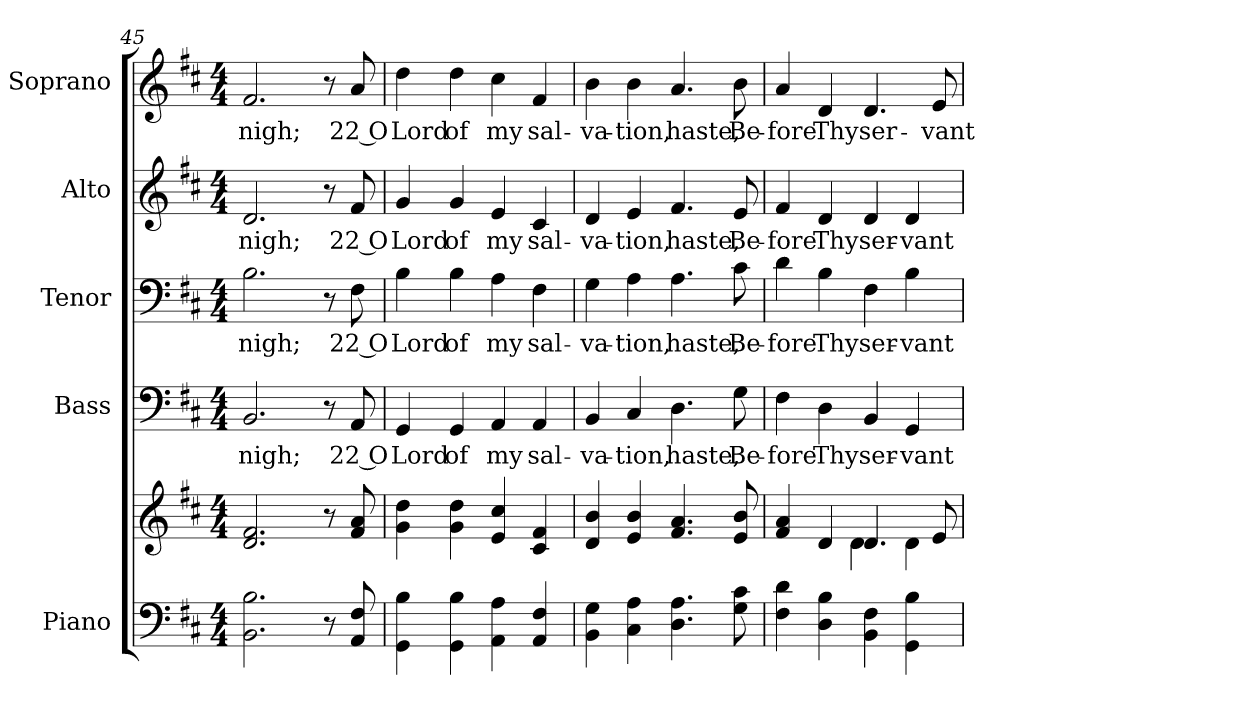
**kern	**kern	**kern	**text	**kern	**text	**kern	**text	**kern	**text
*part5	*part5	*part4	*part4	*part3	*part3	*part2	*part2	*part1	*part1
*staff6	*staff5	*staff4	*staff4	*staff3	*staff3	*staff2	*staff2	*staff1	*staff1
*I"Piano	*	*I"Bass	*	*I"Tenor	*	*I"Alto	*	*I"Soprano	*
*I'Pno.	*	*I'B.	*	*I'T.	*	*I'A.	*	*I'S.	*
*clefF4	*clefG2	*clefF4	*	*clefF4	*	*clefG2	*	*clefG2	*
*k[f#c#]	*k[f#c#]	*k[f#c#]	*	*k[f#c#]	*	*k[f#c#]	*	*k[f#c#]	*
*D:	*D:	*D:	*	*D:	*	*D:	*	*D:	*
*M4/4	*M4/4	*M4/4	*	*M4/4	*	*M4/4	*	*M4/4	*
=45	=45	=45	=45	=45	=45	=45	=45	=45	=45
!	!	!	!LO:LY:b:color=#000000	!	!	!	!	!	!
!	!	!	!	!	!LO:LY:b:color=#000000	!	!	!	!
!	!	!	!	!	!	!	!LO:LY:b:color=#000000	!	!
!	!	!	!	!	!	!	!	!	!LO:LY:b:color=#000000
2.BBi\ 2.Bi	2.di/ 2.f#i	2.BBi/	nigh;	2.Bi\	nigh;	2.di/	nigh;	2.f#i/	nigh;
8r	8r	8r	.	8r	.	8r	.	8r	.
!	!	!	!LO:LY:b:color=#000000	!	!	!	!	!	!
!	!	!	!	!	!LO:LY:b:color=#000000	!	!	!	!
!	!	!	!	!	!	!	!LO:LY:b:color=#000000	!	!
!	!	!	!	!	!	!	!	!	!LO:LY:b:color=#000000
8AAi/ 8F#i	8f#i/ 8ai	8AAi/	22 O	8F#i\	22 O	8f#i/	22 O	8ai/	22 O
!!LO:PB:g=z
=46	=46	=46	=46	=46	=46	=46	=46	=46	=46
!	!	!	!LO:LY:b:color=#000000	!	!	!	!	!	!
!	!	!	!	!	!LO:LY:b:color=#000000	!	!	!	!
!	!	!	!	!	!	!	!LO:LY:b:color=#000000	!	!
!	!	!	!	!	!	!	!	!	!LO:LY:b:color=#000000
4GGi\ 4Bi	4gi\ 4ddi	4GGi/	Lord	4Bi\	Lord	4gi/	Lord	4ddi\	Lord
!	!	!	!LO:LY:b:color=#000000	!	!	!	!	!	!
!	!	!	!	!	!LO:LY:b:color=#000000	!	!	!	!
!	!	!	!	!	!	!	!LO:LY:b:color=#000000	!	!
!	!	!	!	!	!	!	!	!	!LO:LY:b:color=#000000
4GGi\ 4Bi	4gi\ 4ddi	4GGi/	of	4Bi\	of	4gi/	of	4ddi\	of
!	!	!	!LO:LY:b:color=#000000	!	!	!	!	!	!
!	!	!	!	!	!LO:LY:b:color=#000000	!	!	!	!
!	!	!	!	!	!	!	!LO:LY:b:color=#000000	!	!
!	!	!	!	!	!	!	!	!	!LO:LY:b:color=#000000
4AAi\ 4Ai	4ei/ 4cc#i	4AAi/	my	4Ai\	my	4ei/	my	4cc#i\	my
!	!	!	!LO:LY:b:color=#000000	!	!	!	!	!	!
!	!	!	!	!	!LO:LY:b:color=#000000	!	!	!	!
!	!	!	!	!	!	!	!LO:LY:b:color=#000000	!	!
!	!	!	!	!	!	!	!	!	!LO:LY:b:color=#000000
4AAi/ 4F#i	4c#i/ 4f#i	4AAi/	sal-	4F#i\	sal-	4c#i/	sal-	4f#i/	sal-
=47	=47	=47	=47	=47	=47	=47	=47	=47	=47
!	!	!	!LO:LY:b:color=#000000	!	!	!	!	!	!
!	!	!	!	!	!LO:LY:b:color=#000000	!	!	!	!
!	!	!	!	!	!	!	!LO:LY:b:color=#000000	!	!
!	!	!	!	!	!	!	!	!	!LO:LY:b:color=#000000
4BBi\ 4Gi	4di/ 4bi	4BBi/	-va-	4Gi\	-va-	4di/	-va-	4bi\	-va-
!	!	!	!LO:LY:b:color=#000000	!	!	!	!	!	!
!	!	!	!	!	!LO:LY:b:color=#000000	!	!	!	!
!	!	!	!	!	!	!	!LO:LY:b:color=#000000	!	!
!	!	!	!	!	!	!	!	!	!LO:LY:b:color=#000000
4C#i\ 4Ai	4ei/ 4bi	4C#i/	-tion,	4Ai\	-tion,	4ei/	-tion,	4bi\	-tion,
!	!	!	!LO:LY:b:color=#000000	!	!	!	!	!	!
!	!	!	!	!	!LO:LY:b:color=#000000	!	!	!	!
!	!	!	!	!	!	!	!LO:LY:b:color=#000000	!	!
!	!	!	!	!	!	!	!	!	!LO:LY:b:color=#000000
4.Di\ 4.Ai	4.f#i/ 4.ai	4.Di\	haste,	4.Ai\	haste,	4.f#i/	haste,	4.ai/	haste,
!	!	!	!LO:LY:b:color=#000000	!	!	!	!	!	!
!	!	!	!	!	!LO:LY:b:color=#000000	!	!	!	!
!	!	!	!	!	!	!	!LO:LY:b:color=#000000	!	!
!	!	!	!	!	!	!	!	!	!LO:LY:b:color=#000000
8Gi\ 8c#i	8ei/ 8bi	8Gi\	Be-	8c#i\	Be-	8ei/	Be-	8bi\	Be-
=48	=48	=48	=48	=48	=48	=48	=48	=48	=48
*	*^	*	*	*	*	*	*	*	*
!	!	!	!	!LO:LY:b:color=#000000	!	!	!	!	!	!
!	!	!	!	!	!	!LO:LY:b:color=#000000	!	!	!	!
!	!	!	!	!	!	!	!	!LO:LY:b:color=#000000	!	!
!	!	!	!	!	!	!	!	!	!	!LO:LY:b:color=#000000
4F#i\ 4di	4f#i/ 4ai	2ryy	4F#i\	-fore	4di\	-fore	4f#i/	-fore	4ai/	-fore
!	!	!	!	!LO:LY:b:color=#000000	!	!	!	!	!	!
!	!	!	!	!	!	!LO:LY:b:color=#000000	!	!	!	!
!	!	!	!	!	!	!	!	!LO:LY:b:color=#000000	!	!
!	!	!	!	!	!	!	!	!	!	!LO:LY:b:color=#000000
4Di\ 4Bi	4di/	.	4Di\	Thy	4Bi\	Thy	4di/	Thy	4di/	Thy
!	!	!	!	!LO:LY:b:color=#000000	!	!	!	!	!	!
!	!	!	!	!	!	!LO:LY:b:color=#000000	!	!	!	!
!	!	!	!	!	!	!	!	!LO:LY:b:color=#000000	!	!
!	!	!	!	!	!	!	!	!	!	!LO:LY:b:color=#000000
4BBi\ 4F#i	4.di/	4di\	4BBi/	ser-	4F#i\	ser-	4di/	ser-	4.di/	ser-
!	!	!	!	!LO:LY:b:color=#000000	!	!	!	!	!	!
!	!	!	!	!	!	!LO:LY:b:color=#000000	!	!	!	!
!	!	!	!	!	!	!	!	!LO:LY:b:color=#000000	!	!
4GGi\ 4Bi	.	4di\	4GGi/	-vant	4Bi\	-vant	4di/	-vant	.	.
!	!	!	!	!	!	!	!	!	!	!LO:LY:b:color=#000000
.	8ei/	.	.	.	.	.	.	.	8ei/	-vant
*	*v	*v	*	*	*	*	*	*	*	*
=	=	=	=	=	=	=	=	=	=
*-	*-	*-	*-	*-	*-	*-	*-	*-	*-
